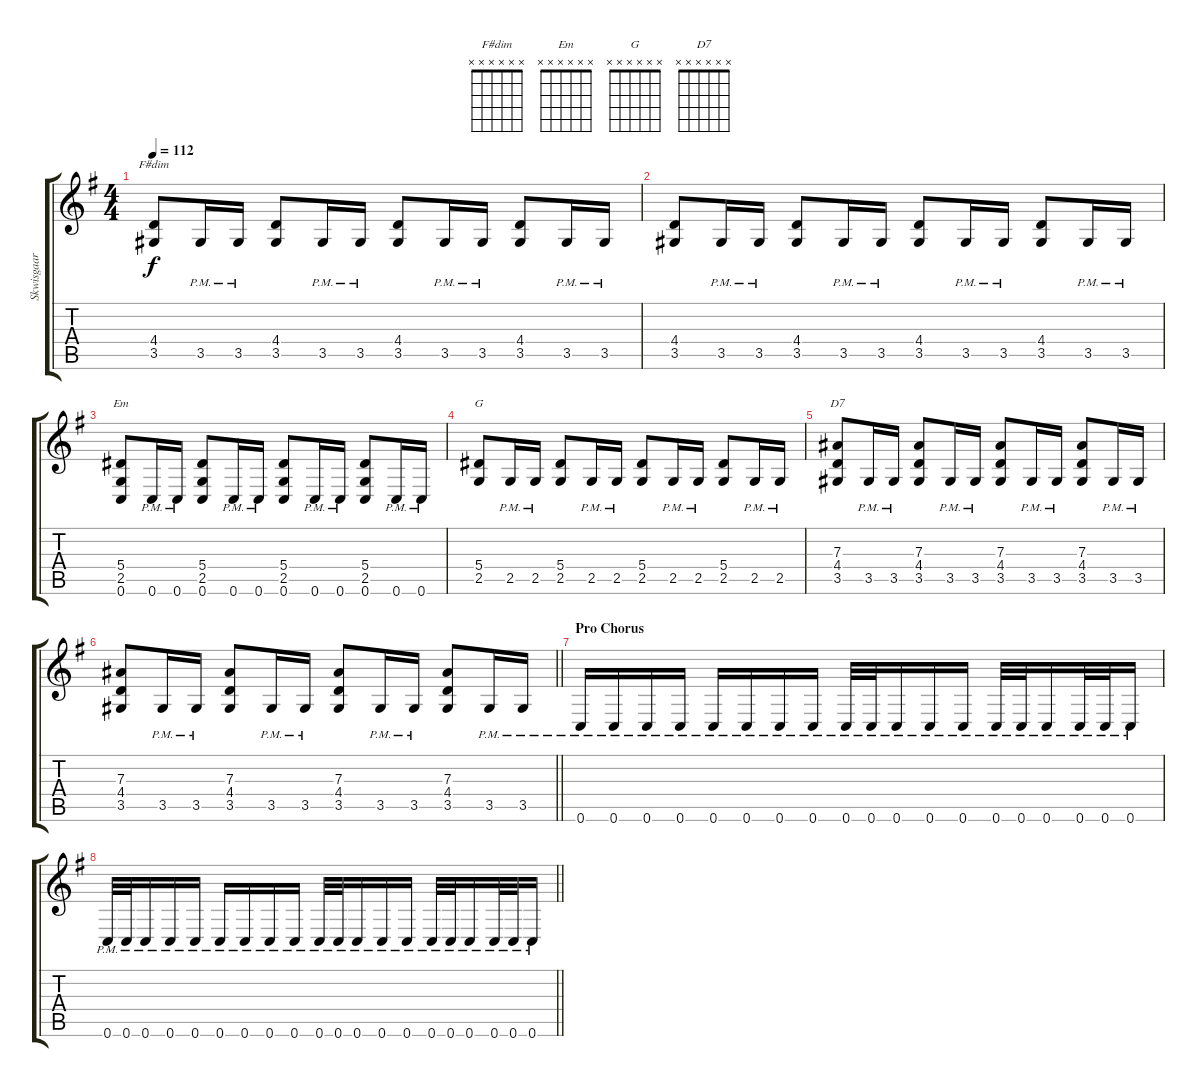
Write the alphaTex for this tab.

\track ("Skwisgaar Skwigelf" "Skwisgaar ") {instrument distortionguitar}
\staff {score tabs}
\tuning (C4 G3 Eb3 Bb2 F2 C2) {hide}
\chord ("F#dim" x x x x x x)
\chord ("Em" x x x x x x)
\chord ("G" x x x x x x)
\chord ("D7" x x x x x x)
\ts (4 4)
\tempo 112
\clef g2
\ks eminor
(4.4 3.5).8{ch "F#dim" dy f} 3.5{pm}.16 3.5{pm}.16 (4.4 3.5).8 3.5{pm}.16 3.5{pm}.16 (4.4 3.5).8 3.5{pm}.16 3.5{pm}.16 (4.4 3.5).8 3.5{pm}.16 3.5{pm}.16 |
(4.4 3.5).8 3.5{pm}.16 3.5{pm}.16 (4.4 3.5).8 3.5{pm}.16 3.5{pm}.16 (4.4 3.5).8 3.5{pm}.16 3.5{pm}.16 (4.4 3.5).8 3.5{pm}.16 3.5{pm}.16 |
(5.4 2.5 0.6).8{ch "Em"} 0.6{pm}.16 0.6{pm}.16 (5.4 2.5 0.6).8 0.6{pm}.16 0.6{pm}.16 (5.4 2.5 0.6).8 0.6{pm}.16 0.6{pm}.16 (5.4 2.5 0.6).8 0.6{pm}.16 0.6{pm}.16 |
(5.4 2.5).8{ch "G"} 2.5{pm}.16 2.5{pm}.16 (5.4 2.5).8 2.5{pm}.16 2.5{pm}.16 (5.4 2.5).8 2.5{pm}.16 2.5{pm}.16 (5.4 2.5).8 2.5{pm}.16 2.5{pm}.16 |
(7.3 4.4 3.5).8{ch "D7"} 3.5{pm}.16 3.5{pm}.16 (7.3 4.4 3.5).8 3.5{pm}.16 3.5{pm}.16 (7.3 4.4 3.5).8 3.5{pm}.16 3.5{pm}.16 (7.3 4.4 3.5).8 3.5{pm}.16 3.5{pm}.16 |
\barLineRight lightlight
(7.3 4.4 3.5).8 3.5{pm}.16 3.5{pm}.16 (7.3 4.4 3.5).8 3.5{pm}.16 3.5{pm}.16 (7.3 4.4 3.5).8 3.5{pm}.16 3.5{pm}.16 (7.3 4.4 3.5).8 3.5{pm}.16 3.5{pm}.16 |
\section ("" "Pro Chorus")
0.6{pm}.16 0.6{pm}.16 0.6{pm}.16 0.6{pm}.16 0.6{pm}.16 0.6{pm}.16 0.6{pm}.16 0.6{pm}.16 0.6{pm}.32 0.6{pm}.32 0.6{pm}.16 0.6{pm}.16 0.6{pm}.16 0.6{pm}.32 0.6{pm}.32 0.6{pm}.16 0.6{pm}.32 0.6{pm}.32 0.6{pm}.16 |
\barLineRight lightlight
0.6{pm}.32 0.6{pm}.32 0.6{pm}.16 0.6{pm}.16 0.6{pm}.16 0.6{pm}.16 0.6{pm}.16 0.6{pm}.16 0.6{pm}.16 0.6{pm}.32 0.6{pm}.32 0.6{pm}.16 0.6{pm}.16 0.6{pm}.16 0.6{pm}.32 0.6{pm}.32 0.6{pm}.16 0.6{pm}.32 0.6{pm}.32 0.6{pm}.16
